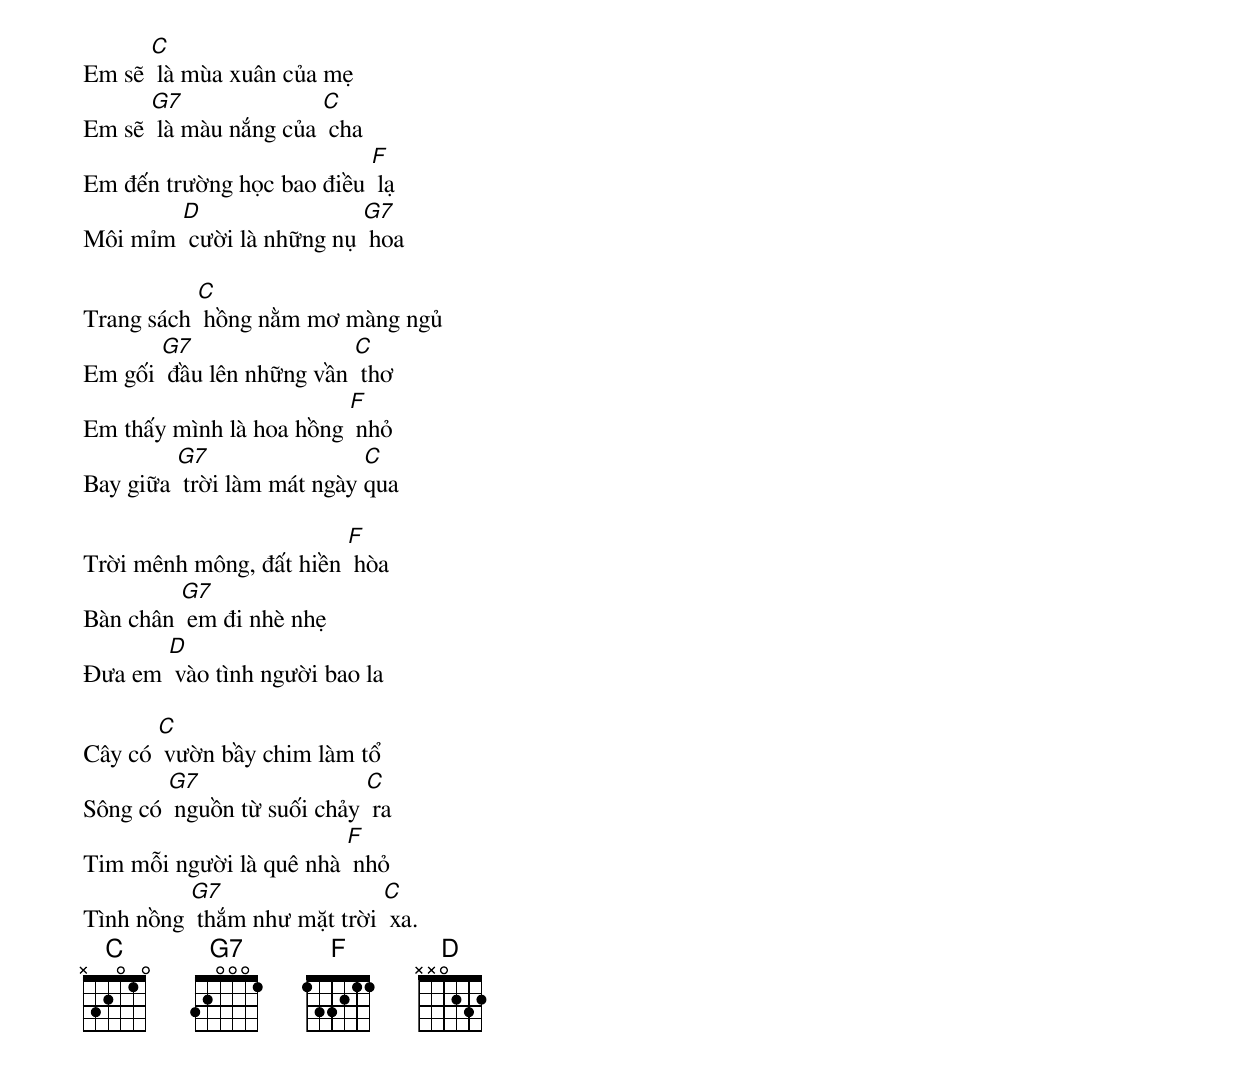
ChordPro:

Em sẽ [C] là mùa xuân của mẹ
Em sẽ [G7] là màu nắng của [C] cha
Em đến trường học bao điều [F] lạ
Môi mỉm [D] cười là những nụ [G7] hoa

Trang sách [C] hồng nằm mơ màng ngủ
Em gối [G7] đầu lên những vần [C] thơ
Em thấy mình là hoa hồng [F] nhỏ
Bay giữa [G7] trời làm mát ngày [C]qua

Trời mênh mông, đất hiền [F] hòa
Bàn chân [G7] em đi nhè nhẹ
Đưa em [D] vào tình người bao la

Cây có [C] vườn bầy chim làm tổ
Sông có [G7] nguồn từ suối chảy [C] ra
Tim mỗi người là quê nhà [F] nhỏ
Tình nồng [G7] thắm như mặt trời [C] xa.
